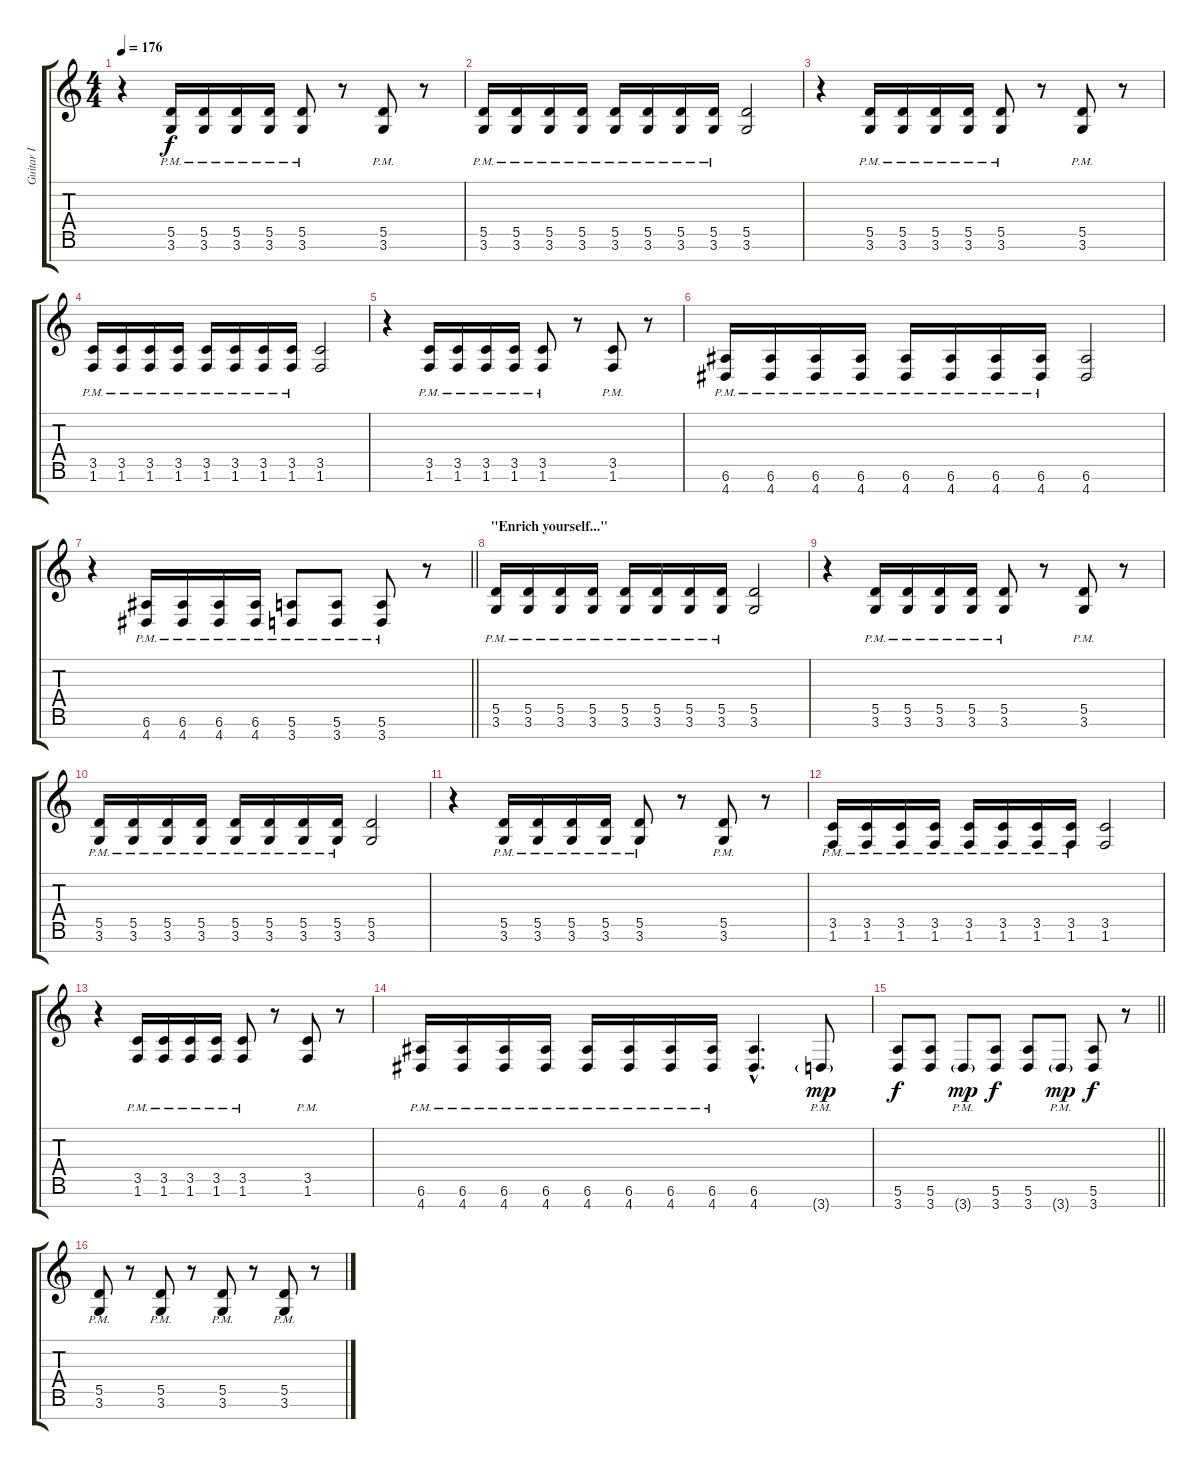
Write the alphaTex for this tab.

\track ("Guitar I" "Guitar I") {instrument distortionguitar}
\staff {score tabs}
\tuning (E4 B3 G3 D3 A2 E2 B1) {hide}
\ts (4 4)
\tempo 176
\clef g2
\ks c
r.4{dy f} (5.5{pm} 3.6{pm}).16 (5.5{pm} 3.6{pm}).16 (5.5{pm} 3.6{pm}).16 (5.5{pm} 3.6{pm}).16 (5.5{pm} 3.6{pm}).8 r.8 (5.5{pm} 3.6{pm}).8 r.8 |
(5.5{pm} 3.6{pm}).16 (5.5{pm} 3.6{pm}).16 (5.5{pm} 3.6{pm}).16 (5.5{pm} 3.6{pm}).16 (5.5{pm} 3.6{pm}).16 (5.5{pm} 3.6{pm}).16 (5.5{pm} 3.6{pm}).16 (5.5{pm} 3.6{pm}).16 (5.5 3.6).2 |
r.4 (5.5{pm} 3.6{pm}).16 (5.5{pm} 3.6{pm}).16 (5.5{pm} 3.6{pm}).16 (5.5{pm} 3.6{pm}).16 (5.5{pm} 3.6{pm}).8 r.8 (5.5{pm} 3.6{pm}).8 r.8 |
(3.5{pm} 1.6{pm}).16 (3.5{pm} 1.6{pm}).16 (3.5{pm} 1.6{pm}).16 (3.5{pm} 1.6{pm}).16 (3.5{pm} 1.6{pm}).16 (3.5{pm} 1.6{pm}).16 (3.5{pm} 1.6{pm}).16 (3.5{pm} 1.6{pm}).16 (3.5 1.6).2 |
r.4 (3.5{pm} 1.6{pm}).16 (3.5{pm} 1.6{pm}).16 (3.5{pm} 1.6{pm}).16 (3.5{pm} 1.6{pm}).16 (3.5{pm} 1.6{pm}).8 r.8 (3.5{pm} 1.6{pm}).8 r.8 |
(6.6{pm} 4.7{pm}).16 (6.6{pm} 4.7{pm}).16 (6.6{pm} 4.7{pm}).16 (6.6{pm} 4.7{pm}).16 (6.6{pm} 4.7{pm}).16 (6.6{pm} 4.7{pm}).16 (6.6{pm} 4.7{pm}).16 (6.6{pm} 4.7{pm}).16 (6.6 4.7).2 |
\barLineRight lightlight
r.4 (6.6{pm} 4.7{pm}).16 (6.6{pm} 4.7{pm}).16 (6.6{pm} 4.7{pm}).16 (6.6{pm} 4.7{pm}).16 (5.6{pm} 3.7{pm}).8 (5.6{pm} 3.7{pm}).8 (5.6{pm} 3.7{pm}).8 r.8 |
\section ("" "\"Enrich yourself...\"")
(5.5{pm} 3.6{pm}).16 (5.5{pm} 3.6{pm}).16 (5.5{pm} 3.6{pm}).16 (5.5{pm} 3.6{pm}).16 (5.5{pm} 3.6{pm}).16 (5.5{pm} 3.6{pm}).16 (5.5{pm} 3.6{pm}).16 (5.5{pm} 3.6{pm}).16 (5.5 3.6).2 |
r.4 (5.5{pm} 3.6{pm}).16 (5.5{pm} 3.6{pm}).16 (5.5{pm} 3.6{pm}).16 (5.5{pm} 3.6{pm}).16 (5.5{pm} 3.6{pm}).8 r.8 (5.5{pm} 3.6{pm}).8 r.8 |
(5.5{pm} 3.6{pm}).16 (5.5{pm} 3.6{pm}).16 (5.5{pm} 3.6{pm}).16 (5.5{pm} 3.6{pm}).16 (5.5{pm} 3.6{pm}).16 (5.5{pm} 3.6{pm}).16 (5.5{pm} 3.6{pm}).16 (5.5{pm} 3.6{pm}).16 (5.5 3.6).2 |
r.4 (5.5{pm} 3.6{pm}).16 (5.5{pm} 3.6{pm}).16 (5.5{pm} 3.6{pm}).16 (5.5{pm} 3.6{pm}).16 (5.5{pm} 3.6{pm}).8 r.8 (5.5{pm} 3.6{pm}).8 r.8 |
(3.5{pm} 1.6{pm}).16 (3.5{pm} 1.6{pm}).16 (3.5{pm} 1.6{pm}).16 (3.5{pm} 1.6{pm}).16 (3.5{pm} 1.6{pm}).16 (3.5{pm} 1.6{pm}).16 (3.5{pm} 1.6{pm}).16 (3.5{pm} 1.6{pm}).16 (3.5 1.6).2 |
r.4 (3.5{pm} 1.6{pm}).16 (3.5{pm} 1.6{pm}).16 (3.5{pm} 1.6{pm}).16 (3.5{pm} 1.6{pm}).16 (3.5{pm} 1.6{pm}).8 r.8 (3.5{pm} 1.6{pm}).8 r.8 |
(6.6{pm} 4.7{pm}).16 (6.6{pm} 4.7{pm}).16 (6.6{pm} 4.7{pm}).16 (6.6{pm} 4.7{pm}).16 (6.6{pm} 4.7{pm}).16 (6.6{pm} 4.7{pm}).16 (6.6{pm} 4.7{pm}).16 (6.6{pm} 4.7{pm}).16 (6.6{hac} 4.7{hac}).4{d} 3.7{g pm}.8{dy mp} |
\barLineRight lightlight
(5.6 3.7).8{dy f} (5.6 3.7).8 3.7{g pm}.8{dy mp} (5.6 3.7).8{dy f} (5.6 3.7).8 3.7{g pm}.8{dy mp} (5.6 3.7).8{dy f} r.8 |
\section ("" "")
(5.5{pm} 3.6{pm}).8 r.8 (5.5{pm} 3.6{pm}).8 r.8 (5.5{pm} 3.6{pm}).8 r.8 (5.5{pm} 3.6{pm}).8 r.8
